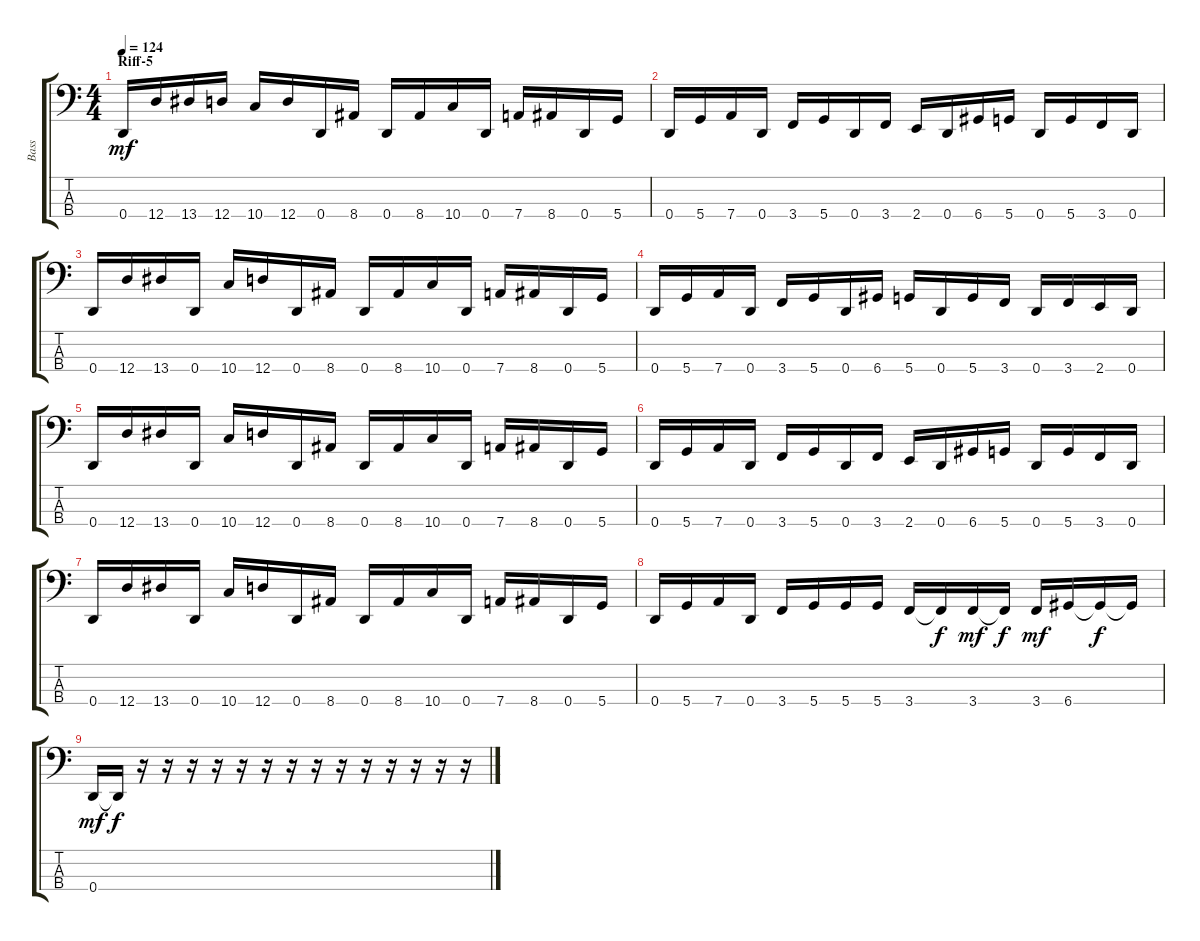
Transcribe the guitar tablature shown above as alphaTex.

\track ("Bass" "Bass") {instrument electricbassfinger}
\staff {score tabs}
\tuning (F2 C2 G1 D1) {hide}
\ts (4 4)
\section ("" "Riff-5")
\tempo 124
\clef f4
\ks c
0.4.16{dy mf} 12.4.16 13.4.16 12.4.16 10.4.16 12.4.16 0.4.16 8.4.16 0.4.16 8.4.16 10.4.16 0.4.16 7.4.16 8.4.16 0.4.16 5.4.16 |
0.4.16 5.4.16 7.4.16 0.4.16 3.4.16 5.4.16 0.4.16 3.4.16 2.4.16 0.4.16 6.4.16 5.4.16 0.4.16 5.4.16 3.4.16 0.4.16 |
0.4.16 12.4.16 13.4.16 0.4.16 10.4.16 12.4.16 0.4.16 8.4.16 0.4.16 8.4.16 10.4.16 0.4.16 7.4.16 8.4.16 0.4.16 5.4.16 |
0.4.16 5.4.16 7.4.16 0.4.16 3.4.16 5.4.16 0.4.16 6.4.16 5.4.16 0.4.16 5.4.16 3.4.16 0.4.16 3.4.16 2.4.16 0.4.16 |
0.4.16 12.4.16 13.4.16 0.4.16 10.4.16 12.4.16 0.4.16 8.4.16 0.4.16 8.4.16 10.4.16 0.4.16 7.4.16 8.4.16 0.4.16 5.4.16 |
0.4.16 5.4.16 7.4.16 0.4.16 3.4.16 5.4.16 0.4.16 3.4.16 2.4.16 0.4.16 6.4.16 5.4.16 0.4.16 5.4.16 3.4.16 0.4.16 |
0.4.16 12.4.16 13.4.16 0.4.16 10.4.16 12.4.16 0.4.16 8.4.16 0.4.16 8.4.16 10.4.16 0.4.16 7.4.16 8.4.16 0.4.16 5.4.16 |
0.4.16 5.4.16 7.4.16 0.4.16 3.4.16 5.4.16 5.4.16 5.4.16 3.4.16 3.4{t}.16{dy f} 3.4.16{dy mf} 3.4{t}.16{dy f} 3.4.16{dy mf} 6.4.16 6.4{t}.16{dy f} 6.4{t}.16 |
0.4.16{dy mf} 0.4{t}.16{dy f} r.16 r.16 r.16 r.16 r.16 r.16 r.16 r.16 r.16 r.16 r.16 r.16 r.16 r.16
